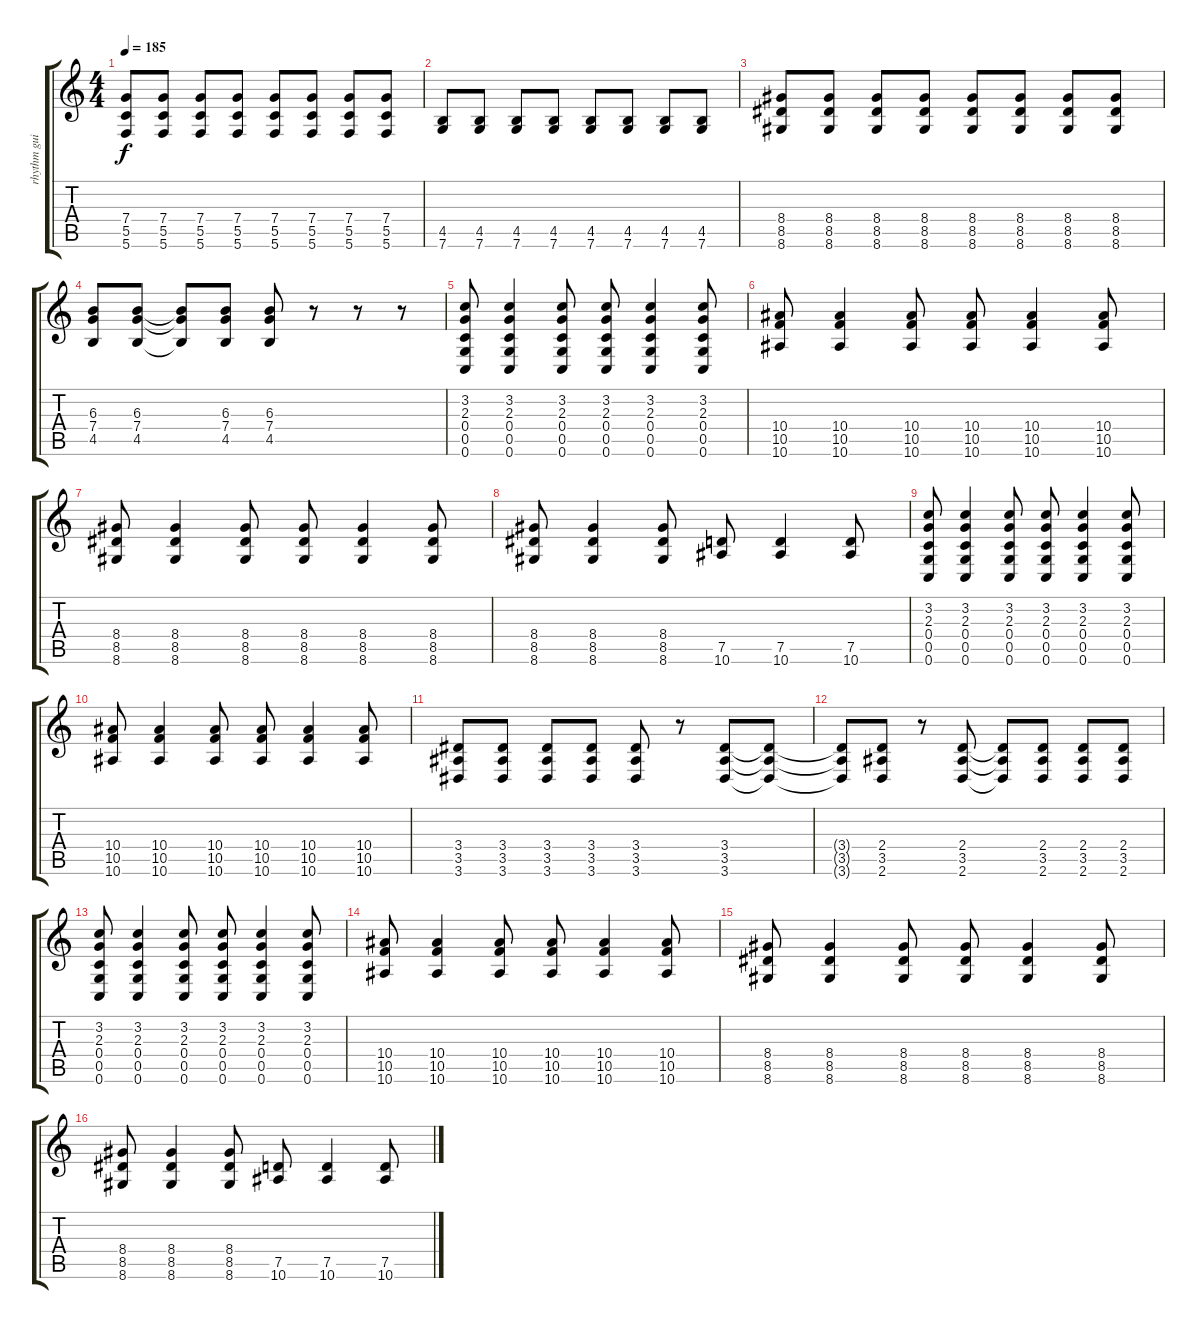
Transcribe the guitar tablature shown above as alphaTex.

\track ("rhythm guitar" "rhythm gui") {instrument distortionguitar}
\staff {score tabs}
\tuning (D4 A3 F3 C3 G2 C2) {hide}
\ts (4 4)
\tempo 185
\clef g2
\ks c
(7.4 5.5 5.6).8{dy f} (7.4 5.5 5.6).8 (7.4 5.5 5.6).8 (7.4 5.5 5.6).8 (7.4 5.5 5.6).8 (7.4 5.5 5.6).8 (7.4 5.5 5.6).8 (7.4 5.5 5.6).8 |
(4.5 7.6).8 (4.5 7.6).8 (4.5 7.6).8 (4.5 7.6).8 (4.5 7.6).8 (4.5 7.6).8 (4.5 7.6).8 (4.5 7.6).8 |
(8.4 8.5 8.6).8 (8.4 8.5 8.6).8 (8.4 8.5 8.6).8 (8.4 8.5 8.6).8 (8.4 8.5 8.6).8 (8.4 8.5 8.6).8 (8.4 8.5 8.6).8 (8.4 8.5 8.6).8 |
(6.3 7.4 4.5).8 (6.3 7.4 4.5).8 (6.3{t} 7.4{t} 4.5{t}).8 (6.3 7.4 4.5).8 (6.3 7.4 4.5).8 r.8 r.8 r.8 |
(3.2 2.3 0.4 0.5 0.6).8 (3.2 2.3 0.4 0.5 0.6).4 (3.2 2.3 0.4 0.5 0.6).8 (3.2 2.3 0.4 0.5 0.6).8 (3.2 2.3 0.4 0.5 0.6).4 (3.2 2.3 0.4 0.5 0.6).8 |
(10.4 10.5 10.6).8 (10.4 10.5 10.6).4 (10.4 10.5 10.6).8 (10.4 10.5 10.6).8 (10.4 10.5 10.6).4 (10.4 10.5 10.6).8 |
(8.4 8.5 8.6).8 (8.4 8.5 8.6).4 (8.4 8.5 8.6).8 (8.4 8.5 8.6).8 (8.4 8.5 8.6).4 (8.4 8.5 8.6).8 |
(8.4 8.5 8.6).8 (8.4 8.5 8.6).4 (8.4 8.5 8.6).8 (7.5 10.6).8 (7.5 10.6).4 (7.5 10.6).8 |
(3.2 2.3 0.4 0.5 0.6).8 (3.2 2.3 0.4 0.5 0.6).4 (3.2 2.3 0.4 0.5 0.6).8 (3.2 2.3 0.4 0.5 0.6).8 (3.2 2.3 0.4 0.5 0.6).4 (3.2 2.3 0.4 0.5 0.6).8 |
(10.4 10.5 10.6).8 (10.4 10.5 10.6).4 (10.4 10.5 10.6).8 (10.4 10.5 10.6).8 (10.4 10.5 10.6).4 (10.4 10.5 10.6).8 |
(3.4 3.5 3.6).8 (3.4 3.5 3.6).8 (3.4 3.5 3.6).8 (3.4 3.5 3.6).8 (3.4 3.5 3.6).8 r.8 (3.4 3.5 3.6).8 (3.4{t} 3.5{t} 3.6{t}).8 |
(3.4{t} 3.5{t} 3.6{t}).8 (2.4 3.5 2.6).8 r.8 (2.4 3.5 2.6).8 (2.4{t} 3.5{t} 2.6{t}).8 (2.4 3.5 2.6).8 (2.4 3.5 2.6).8 (2.4 3.5 2.6).8 |
(3.2 2.3 0.4 0.5 0.6).8 (3.2 2.3 0.4 0.5 0.6).4 (3.2 2.3 0.4 0.5 0.6).8 (3.2 2.3 0.4 0.5 0.6).8 (3.2 2.3 0.4 0.5 0.6).4 (3.2 2.3 0.4 0.5 0.6).8 |
(10.4 10.5 10.6).8 (10.4 10.5 10.6).4 (10.4 10.5 10.6).8 (10.4 10.5 10.6).8 (10.4 10.5 10.6).4 (10.4 10.5 10.6).8 |
(8.4 8.5 8.6).8 (8.4 8.5 8.6).4 (8.4 8.5 8.6).8 (8.4 8.5 8.6).8 (8.4 8.5 8.6).4 (8.4 8.5 8.6).8 |
(8.4 8.5 8.6).8 (8.4 8.5 8.6).4 (8.4 8.5 8.6).8 (7.5 10.6).8 (7.5 10.6).4 (7.5 10.6).8
